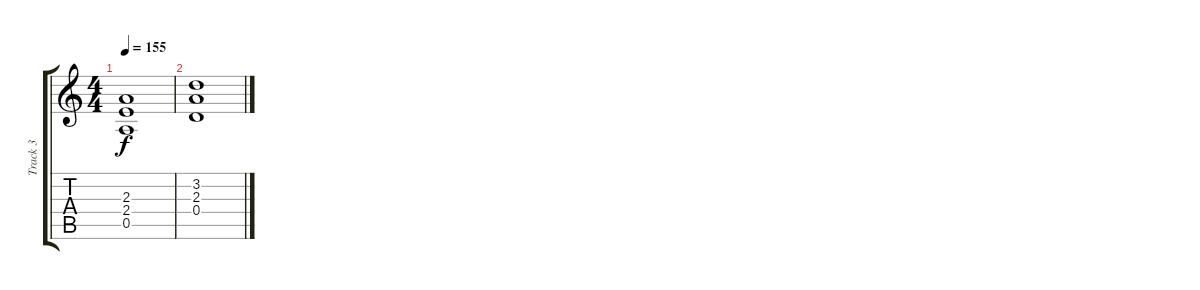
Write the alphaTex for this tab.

\track ("Track 3" "Track 3") {instrument distortionguitar}
\staff {score tabs}
\tuning (E4 B3 G3 D3 A2 D2) {hide}
\ts (4 4)
\tempo 155
\clef g2
\ks c
(2.3 2.4 0.5).1{dy f volume 10} |
(3.2 2.3 0.4).1
